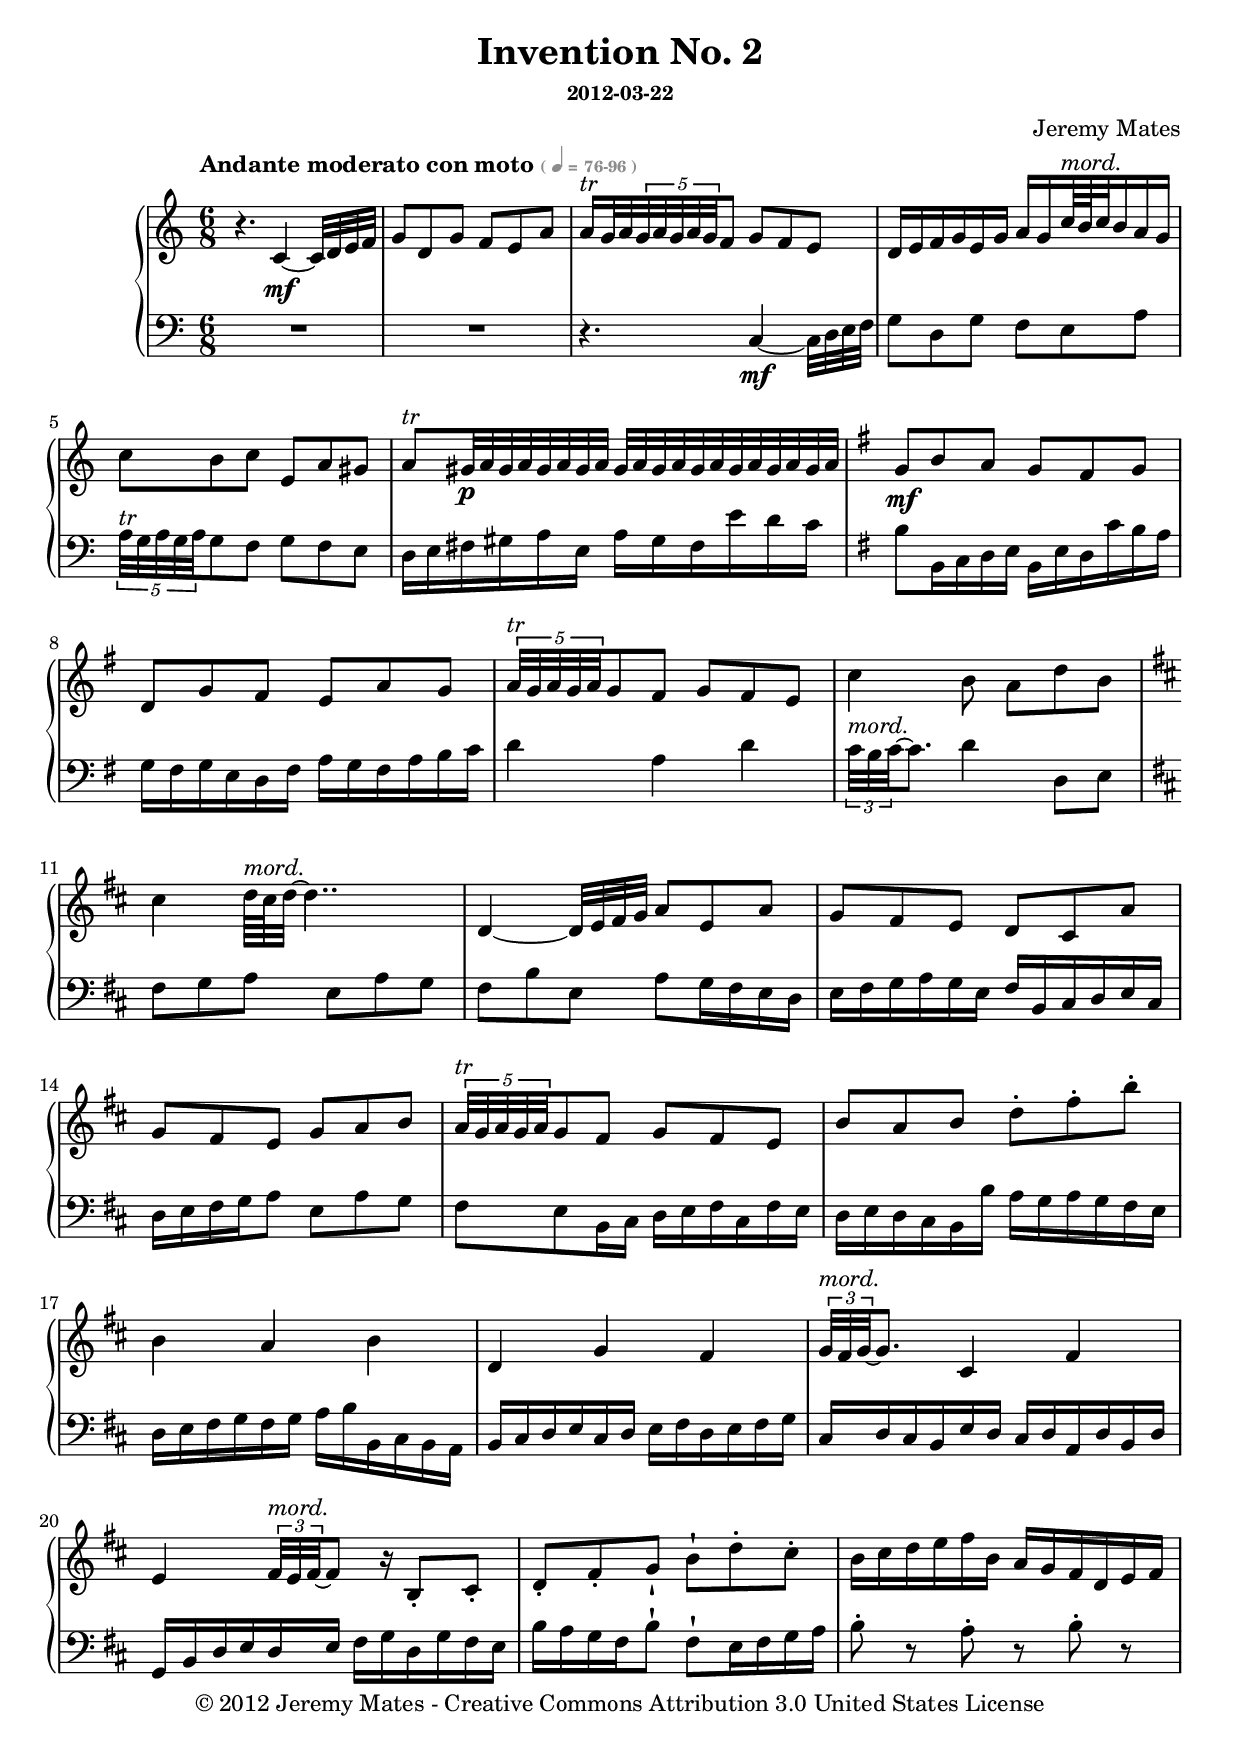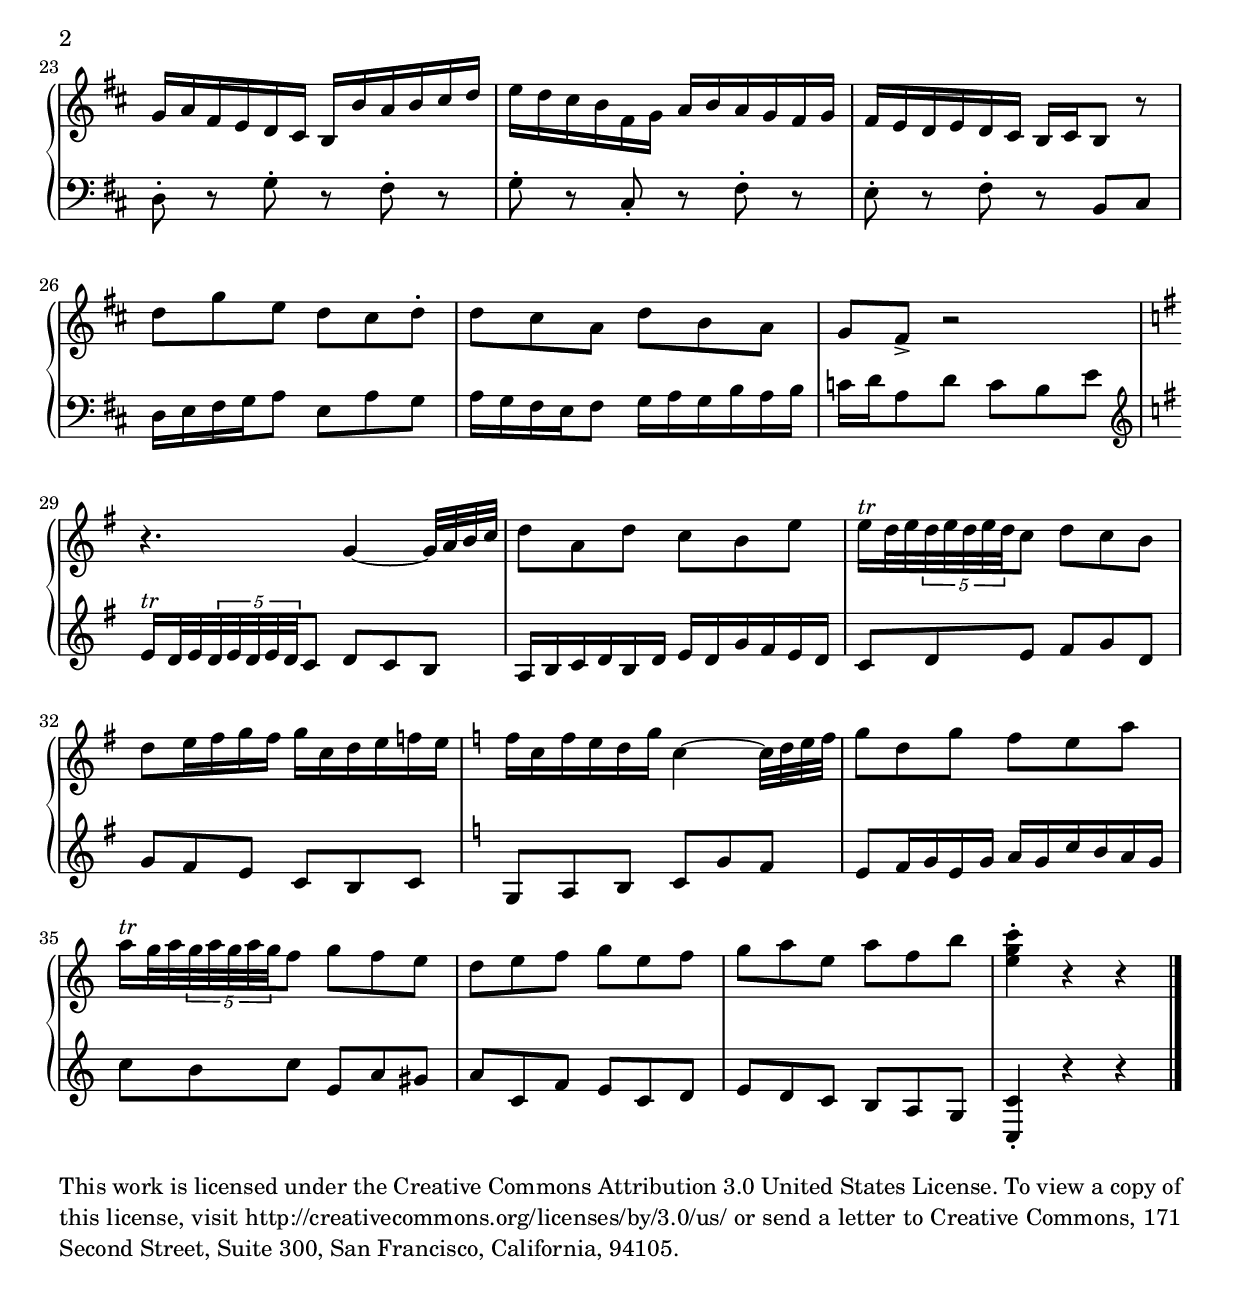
% LilyPond engraving system - http://www.lilypond.org/
%
% The first phrase was derived from noodling about on the Piano (perhaps
% related to efforts learning WtK Fugue 1), and subsequent phrases from
% development of that phrase. Trills and rhythmic variety probably a
% reaction to my trill-free (fanfare1) and rhythmically bland (menuet3)
% prior works.

\version "2.14.0"

\include "articulate.ly"

#(define-markup-list-command (paragraph layout props args) (markup-list?)
 (interpret-markup-list layout props
   (make-justified-lines-markup-list (cons (make-hspace-markup 0) args))))

\header {
  title       = "Invention No. 2"
  subsubtitle = "2012-03-22"
  composer    = "Jeremy Mates"
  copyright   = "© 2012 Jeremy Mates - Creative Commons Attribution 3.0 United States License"
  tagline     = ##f
}

firstBitUpper = \relative c' {
  r4. c4~\mf c32 d e f
  g8 d g f e a
  a16^\markup { \italic "tr" } g32 a \times 4/5 { g a g a g } f8 g f e
  d16 e f g e g a g  c64^\markup { \italic "mord." } b c32 b16 a g |

  c8 b c e, a gis
  a8^\markup { \italic "tr" } gis32\p a gis a gis a gis a gis a gis a gis a gis a gis a gis a
  \key g \major
  g8\mf b a g fis g
  d8 g fis e a g |
}

secondBitUpper = \relative g' {
  \times 4/5 { a32^\markup { \italic "tr" } g a g a } g8 fis8 g fis e |
  c'4 b8 a d b
  \key d \major
  cis4 d64^\markup { \italic "mord." } cis d32~ d4..
  d,4~ d32 e fis g a8 e a |

  g8 fis e d cis a'
  g8 fis e g a b
  \times 4/5 { a32^\markup { \italic "tr" } g a g a } g8  fis8 g fis e
  b'8 a b d-. fis-. b-. |
}

thirdBitUpper = \relative b' {
  b4 a b4
  d,4 g fis
  \times 2/3 { g32^\markup { \italic "mord." } fis g~ } g8. cis,4 fis
  e4 \times 2/3 { fis32^\markup { \italic "mord." } e fis~ } fis8 r16  b,8-. cis-. |

  d8-. fis-. g-| b-| d-. cis-.
  b16 cis d e  fis b, a g  fis d e fis
  g16 a fis e  d cis b b'  a b cis d
  e16 d cis b  fis g a b  a g fis g |

  fis16 e d e  d cis b cis  b8 r
  d'8 g e d cis d-.
  d8 cis a d b a
  g8 fis-> r2 |
}

fourthBitUpper = \relative g' {
  \key g \major
  r4. g4~ g32 a b c
  d8 a d c b e
  e16^\markup { \italic "tr" } d32 e \times 4/5 { d e d e d } c8 d c b
  d8 e16 fis g fis g c, d e f e |

  \key c \major

  f16 c f e d g c,4~ c32 d e f |
  g8 d g f e a
  a16^\markup { \italic "tr" } g32 a \times 4/5 { g a g a g } f8 g f e |
  d8 e f g e f

  g8 a e a f b
  <e, g c>4-. r r |
}

firstBitLower = \relative c {
  R2.
  R2.
  r4. c4~\mf c32 d e f
  g8 d g f e a

  \times 4/5 { a32^\markup { \italic "tr" } g a g a } g8  f8 g f e |
  d16 e fis gis a e a gis fis e' d c
  \key g \major
  b8 b,16 c  d e b e  d c' b a
  g16 fis g e  d fis a g  fis a b c |
}

secondBitLower = \relative d' {
  d4 a d
  \times 2/3 { c32^\markup { \italic "mord." } b c~ } c8. d4 d,8 e |
  \key d \major
  fis8 g a e a g
  fis8 b e, a g16 fis e d

  e16 fis g a  g e fis b,  cis d e cis
  d16 e fis g  a8 e a g
  fis8 e   b16 cis d e fis cis fis e
  d16 e d cis  b b' a g  a g fis e |
}

thirdBitLower = \relative d {
  d16 e fis g  fis g a b    b, cis b a
  b16 cis d e  cis d e fis  d e fis g
  cis,16 d cis b  e d cis d  a d b d
  g,16 b d e  d e fis g  d g fis e

  b'16 a g fis  b8-| fis-| e16 fis g a
  b8-. r a-. r b-. r
  d,8-. r g-. r fis-. r
  g8-. r cis,-. r fis-. r |

  e8-. r fis-. r b,8 cis
  d16 e fis g a8 e a g
  a16 g fis e fis8 g16 a g b a b
  c16 d a8 d c b e |
}

fourthBitLower = \relative e' {
  \key g \major
  \clef treble
  e16^\markup { \italic "tr" } d32 e \times 4/5 { d e d e d } c8 d c b
  a16 b c d b d e d g fis e d
  c8 d e fis g d
  g8 fis e c b c

  \key c \major
  g8 a b c g' f
  e8 f16 g e g a g c b a g
  c8 b c e, a gis
  a8 c, f e c d

  \relative c' {
    e8 d c b a g
    <c, c'>4-. r r |
  }
}

upper = {
  \clef treble
  \time 6/8
  \tempo \markup {
    "Andante moderato con moto" \with-color #(x11-color 'grey55) \teeny { "(" \general-align #Y #DOWN \note #"4" #1
    = "76-96 )" }
  }
% for MIDI playback (emits spurious warnings)
  \set Score.tempoHideNote = ##t
  \tempo 4=88

  \firstBitUpper
  \secondBitUpper
  \thirdBitUpper
  \fourthBitUpper

  \bar "|."
}

lower = {
  \clef bass

  \firstBitLower
  \secondBitLower
  \thirdBitLower
  \fourthBitLower

  \bar "|."
}

theMusic = {
  \new PianoStaff <<
    \set PianoStaff.connectArpeggios = ##t
    \new Staff = "upper" \upper
    \new Staff = "lower" \lower
  >>
}

\book {
  \paper {
   % #(set-paper-size "arch a")
  }
  \score {
    \theMusic
    \layout { }
  }
  \score {
    \unfoldRepeats \articulate {
      \set Score.midiChannelMapping = #'voice
      \theMusic
    }
    \midi { }
  }
  \markuplines { \paragraph {
This work is licensed under the Creative Commons Attribution 3.0 United
States License. To view a copy of this license, visit
http://creativecommons.org/licenses/by/3.0/us/ or send a letter to
Creative Commons, 171 Second Street, Suite 300, San Francisco,
California, 94105.
} }
}
